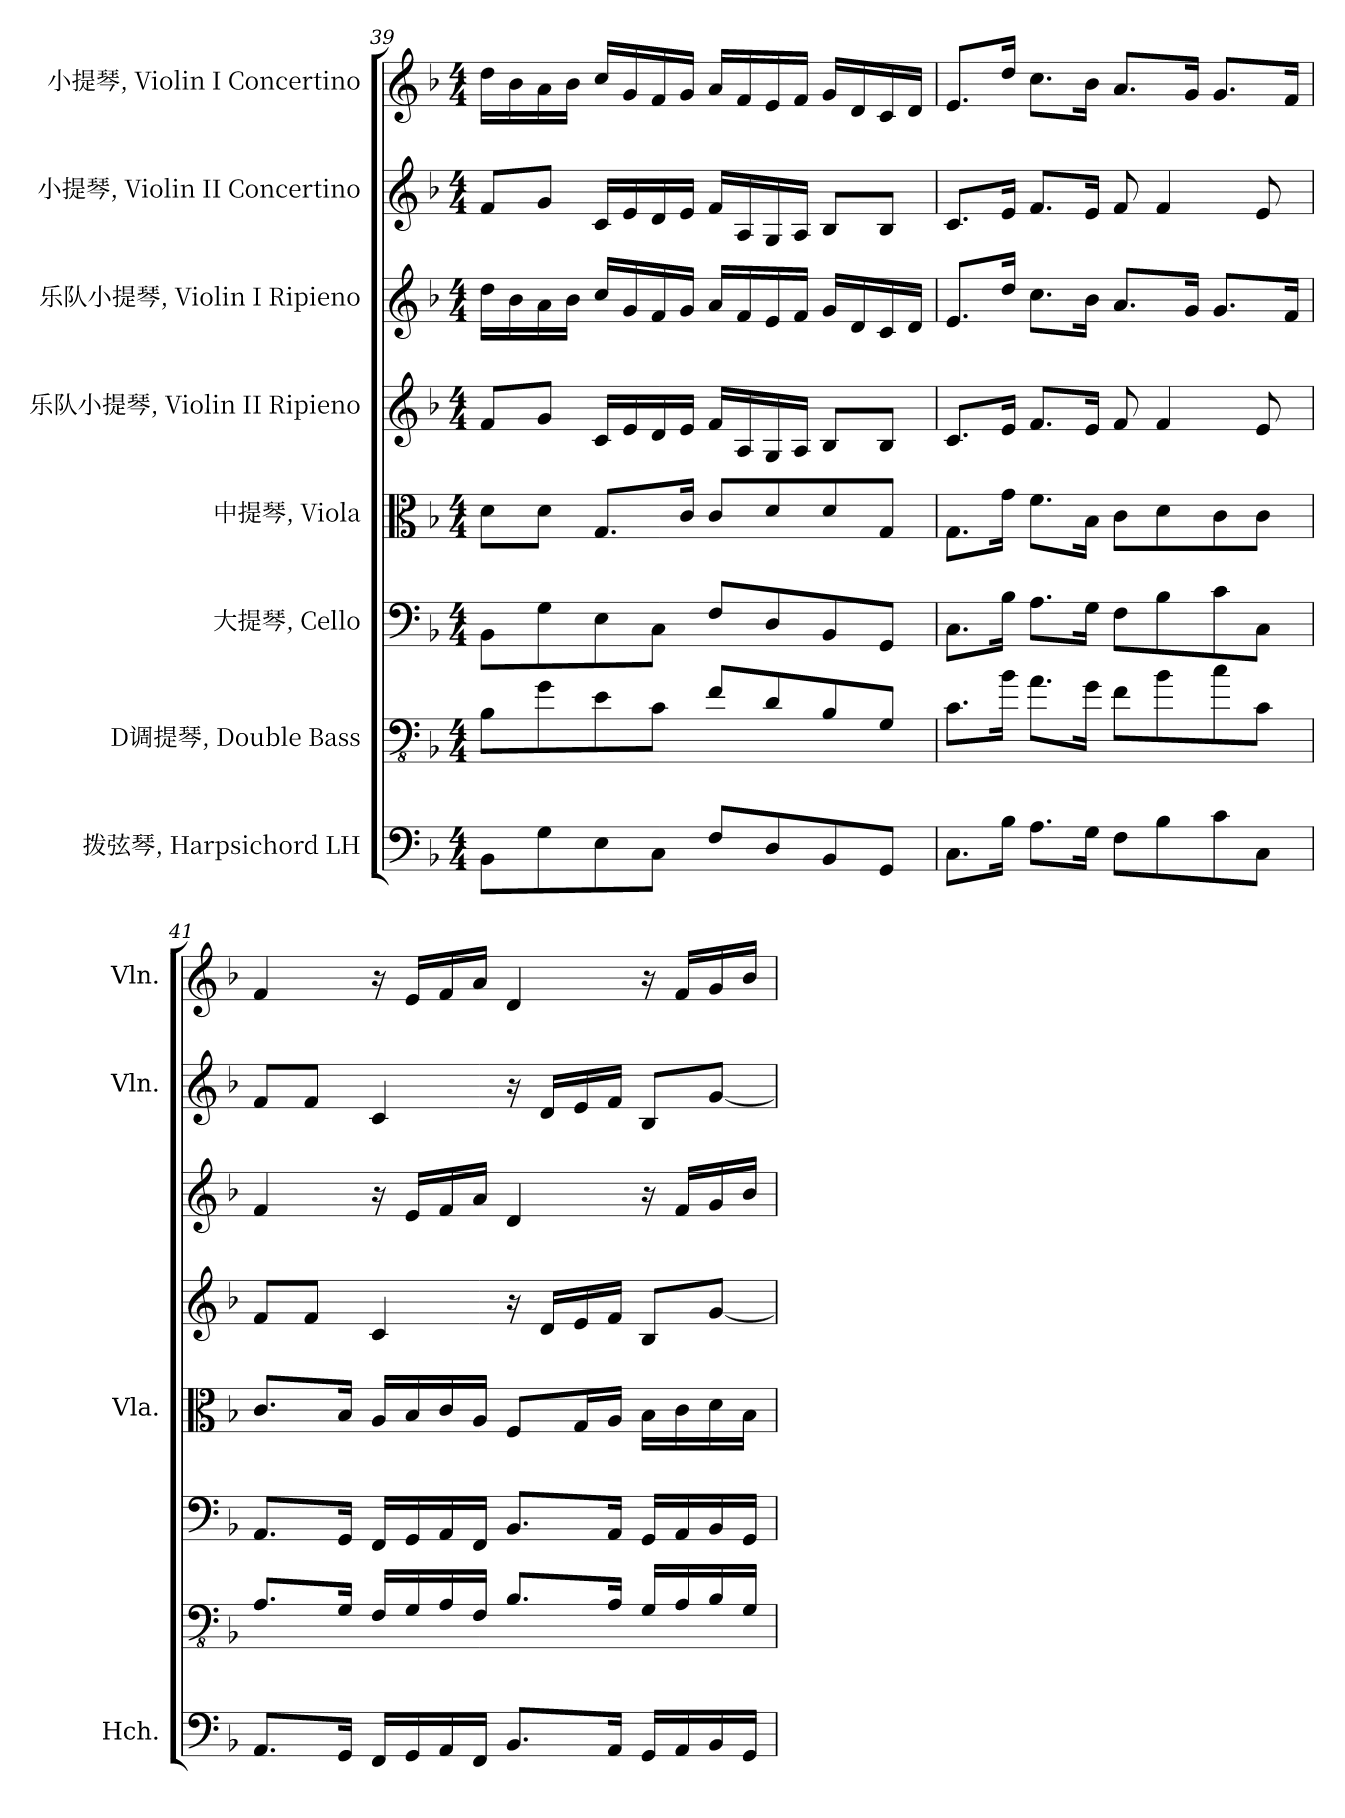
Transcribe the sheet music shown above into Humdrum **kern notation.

**kern	**kern	**kern	**kern	**kern	**kern	**kern	**kern
*part8	*part7	*part6	*part5	*part4	*part3	*part2	*part1
*staff8	*staff7	*staff6	*staff5	*staff4	*staff3	*staff2	*staff1
*I"拨弦琴, Harpsichord LH	*I"D调提琴, Double Bass	*I"大提琴, Cello	*I"中提琴, Viola	*I"乐队小提琴, Violin II Ripieno	*I"乐队小提琴, Violin I Ripieno	*I"小提琴, Violin II Concertino	*I"小提琴, Violin I Concertino
*I'Hch.	*	*	*I'Vla.	*	*	*I'Vln.	*I'Vln.
*clefF4	*clefFv4	*clefF4	*clefC3	*clefG2	*clefG2	*clefG2	*clefG2
*	*ITrd7c12	*	*	*	*	*	*
*k[b-]	*k[b-]	*k[b-]	*k[b-]	*k[b-]	*k[b-]	*k[b-]	*k[b-]
*M4/4	*M4/4	*M4/4	*M4/4	*M4/4	*M4/4	*M4/4	*M4/4
=39	=39	=39	=39	=39	=39	=39	=39
8BB-\L	8BBB-\L	8BB-\L	8d\L	8f/L	16dd\LL	8f/L	16dd\LL
.	.	.	.	.	16b-\	.	16b-\
8G\	8GG\	8G\	8d\J	8g/J	16a\	8g/J	16a\
.	.	.	.	.	16b-\JJ	.	16b-\JJ
8E\	8EE\	8E\	8.G/L	16c/LL	16cc/LL	16c/LL	16cc/LL
.	.	.	.	16e/	16g/	16e/	16g/
8C\J	8CC\J	8C\J	.	16d/	16f/	16d/	16f/
.	.	.	16c/Jk	16e/JJ	16g/JJ	16e/JJ	16g/JJ
8F/L	8FF/L	8F/L	8c/L	16f/LL	16a/LL	16f/LL	16a/LL
.	.	.	.	16A/	16f/	16A/	16f/
8D/	8DD/	8D/	8d/	16G/	16e/	16G/	16e/
.	.	.	.	16A/JJ	16f/JJ	16A/JJ	16f/JJ
8BB-/	8BBB-/	8BB-/	8d/	8B-/L	16g/LL	8B-/L	16g/LL
.	.	.	.	.	16d/	.	16d/
8GG/J	8GGG/J	8GG/J	8G/J	8B-/J	16c/	8B-/J	16c/
.	.	.	.	.	16d/JJ	.	16d/JJ
=40	=40	=40	=40	=40	=40	=40	=40
8.C\L	8.CC\L	8.C\L	8.G\L	8.c/L	8.e/L	8.c/L	8.e/L
16B-\Jk	16BB-\Jk	16B-\Jk	16g\Jk	16e/Jk	16dd/Jk	16e/Jk	16dd/Jk
8.A\L	8.AA\L	8.A\L	8.f\L	8.f/L	8.cc\L	8.f/L	8.cc\L
16G\Jk	16GG\Jk	16G\Jk	16B-\Jk	16e/Jk	16b-\Jk	16e/Jk	16b-\Jk
8F\L	8FF\L	8F\L	8c\L	8f/	8.a/L	8f/	8.a/L
8B-\	8BB-\	8B-\	8d\	4f/	.	4f/	.
.	.	.	.	.	16g/Jk	.	16g/Jk
8c\	8C\	8c\	8c\	.	8.g/L	.	8.g/L
8C\J	8CC\J	8C\J	8c\J	8e/	.	8e/	.
.	.	.	.	.	16f/Jk	.	16f/Jk
!!LO:PB:g=z
=41	=41	=41	=41	=41	=41	=41	=41
8.AA/L	8.AAA/L	8.AA/L	8.c/L	8f/L	4f/	8f/L	4f/
.	.	.	.	8f/J	.	8f/J	.
16GG/Jk	16GGG/Jk	16GG/Jk	16B-/Jk	.	.	.	.
16FF/LL	16FFF/LL	16FF/LL	16A/LL	4c/	16r	4c/	16r
16GG/	16GGG/	16GG/	16B-/	.	16e/LL	.	16e/LL
16AA/	16AAA/	16AA/	16c/	.	16f/	.	16f/
16FF/JJ	16FFF/JJ	16FF/JJ	16A/JJ	.	16a/JJ	.	16a/JJ
8.BB-/L	8.BBB-/L	8.BB-/L	8F/L	16r	4d/	16r	4d/
.	.	.	.	16d/LL	.	16d/LL	.
.	.	.	16G/L	16e/	.	16e/	.
16AA/Jk	16AAA/Jk	16AA/Jk	16A/JJ	16f/JJ	.	16f/JJ	.
16GG/LL	16GGG/LL	16GG/LL	16B-\LL	8B-/L	16r	8B-/L	16r
16AA/	16AAA/	16AA/	16c\	.	16f/LL	.	16f/LL
16BB-/	16BBB-/	16BB-/	16d\	[8g/J	16g/	[8g/J	16g/
16GG/JJ	16GGG/JJ	16GG/JJ	16B-\JJ	.	16b-/JJ	.	16b-/JJ
=	=	=	=	=	=	=	=
*-	*-	*-	*-	*-	*-	*-	*-
